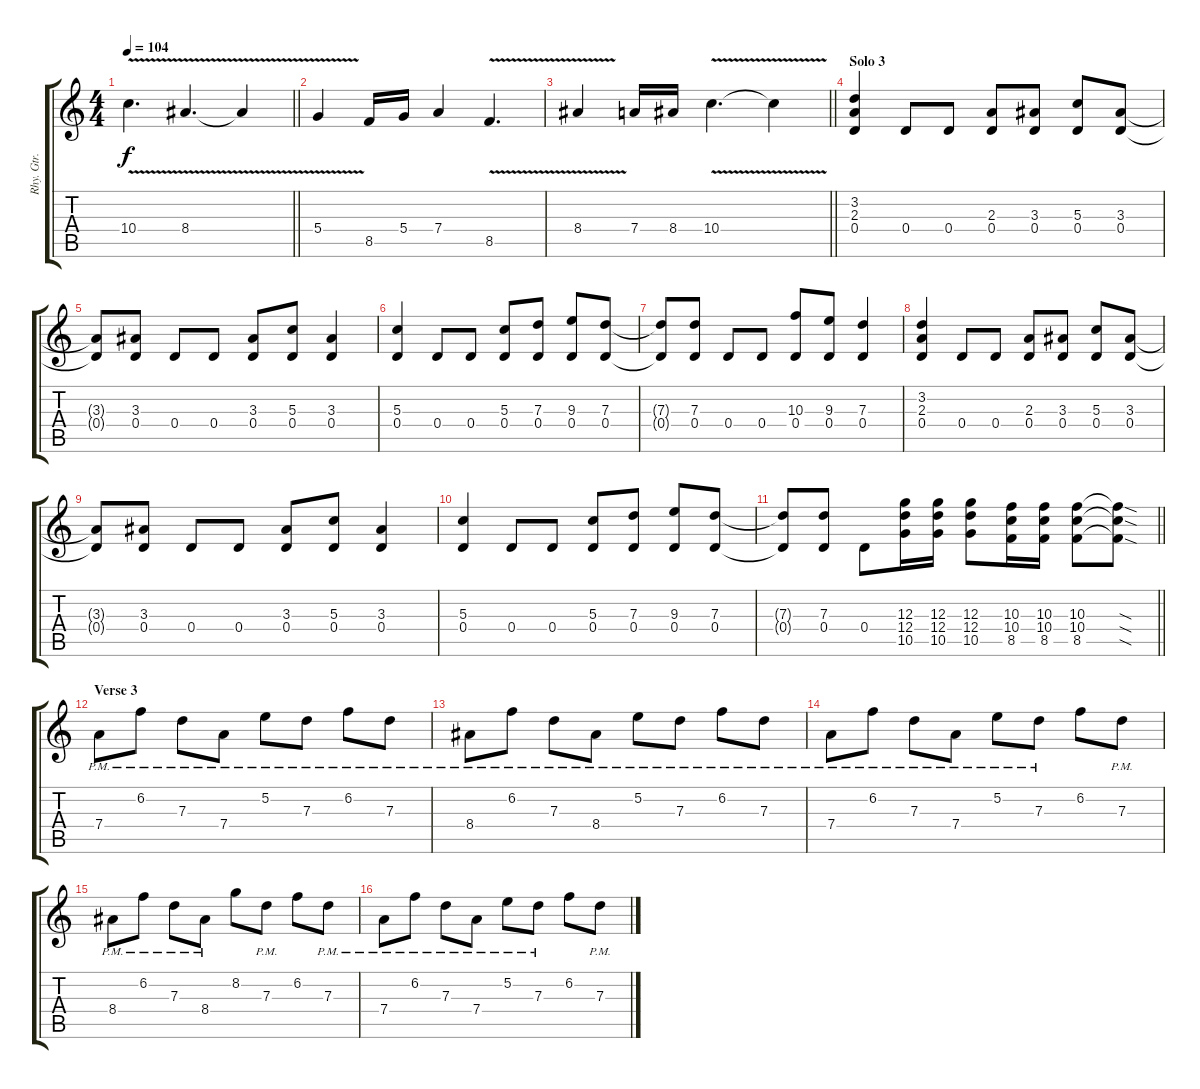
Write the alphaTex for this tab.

\track ("Rhy. Gtr. 1" "Rhy. Gtr. ") {instrument distortionguitar}
\staff {score tabs}
\tuning (E4 B3 G3 D3 A2 E2) {hide}
\ts (4 4)
\tempo 104
\clef g2
\barLineRight lightlight
\ks c
10.4{v}.4{d dy f} 8.4{v}.4{d} 8.4{t}.4 |
\section ("" "")
5.4{v}.4 8.5.16 5.4.16 7.4.4 8.5{v}.4{d} |
\barLineRight lightlight
8.4{v}.4 7.4.16 8.4.16 10.4{v}.4{d} 10.4{t}.4 |
\section ("" "Solo 3")
(3.2 2.3 0.4).4 0.4.8 0.4.8 (2.3 0.4).8 (3.3 0.4).8 (5.3 0.4).8 (3.3 0.4).8 |
(3.3{t} 0.4{t}).8 (3.3 0.4).8 0.4.8 0.4.8 (3.3 0.4).8 (5.3 0.4).8 (3.3 0.4).4 |
(5.3 0.4).4 0.4.8 0.4.8 (5.3 0.4).8 (7.3 0.4).8 (9.3 0.4).8 (7.3 0.4).8 |
(7.3{t} 0.4{t}).8 (7.3 0.4).8 0.4.8 0.4.8 (10.3 0.4).8 (9.3 0.4).8 (7.3 0.4).4 |
(3.2 2.3 0.4).4 0.4.8 0.4.8 (2.3 0.4).8 (3.3 0.4).8 (5.3 0.4).8 (3.3 0.4).8 |
(3.3{t} 0.4{t}).8 (3.3 0.4).8 0.4.8 0.4.8 (3.3 0.4).8 (5.3 0.4).8 (3.3 0.4).4 |
(5.3 0.4).4 0.4.8 0.4.8 (5.3 0.4).8 (7.3 0.4).8 (9.3 0.4).8 (7.3 0.4).8 |
\barLineRight lightlight
(7.3{t} 0.4{t}).8 (7.3 0.4).8 0.4.8 (12.3 12.4 10.5).16 (12.3 12.4 10.5).16 (12.3 12.4 10.5).8 (10.3 10.4 8.5).16 (10.3 10.4 8.5).16 (10.3 10.4 8.5).8 (10.3{sod t} 10.4{sod t} 8.5{sod t}).8 |
\section ("" "Verse 3")
7.4{pm}.8 6.2{pm}.8 7.3{pm}.8 7.4{pm}.8 5.2{pm}.8 7.3{pm}.8 6.2{pm}.8 7.3{pm}.8 |
8.4{pm}.8 6.2{pm}.8 7.3{pm}.8 8.4{pm}.8 5.2{pm}.8 7.3{pm}.8 6.2{pm}.8 7.3{pm}.8 |
7.4{pm}.8 6.2{pm}.8 7.3{pm}.8 7.4{pm}.8 5.2{pm}.8 7.3{pm}.8 6.2.8 7.3{pm}.8 |
8.4{pm}.8 6.2{pm}.8 7.3{pm}.8 8.4{pm}.8 8.2.8 7.3{pm}.8 6.2.8 7.3{pm}.8 |
7.4{pm}.8 6.2{pm}.8 7.3{pm}.8 7.4{pm}.8 5.2{pm}.8 7.3{pm}.8 6.2.8 7.3{pm}.8
